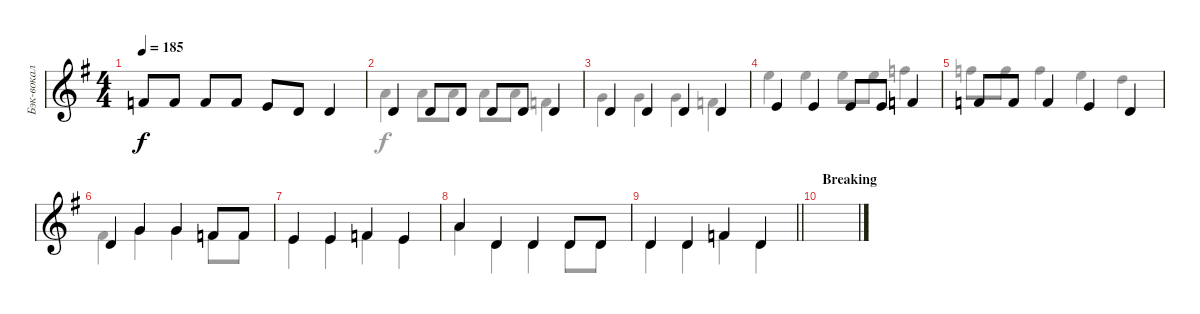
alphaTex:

\track ("Бэк-вокал" "Бэк-вокал") {instrument brasssection}
\staff {score}
\tuning (E4 B3 G3 D3 A2 E2) {hide}
\voice
\ts (4 4)
\tempo 185
\clef g2
\ks eminor
6.2.8{dy f} 6.2.8 6.2.8 6.2.8 5.2.8 3.2.8 3.2.4 |
3.2.4 3.2.8 3.2.8 3.2.8 3.2.8 3.2.4 |
3.2.4 3.2.4 3.2.4 3.2.4 |
5.2.4 5.2.4 5.2.8 5.2.8 6.2.4 |
6.2.8 6.2.8 6.2.4 5.2.4 3.2.4 |
3.2.4 3.1.4 3.1.4 1.1.8 1.1.8 |
0.1.4 0.1.4 1.1.4 0.1.4 |
5.1.4 3.2.4 3.2.4 3.2.8 3.2.8 |
\barLineRight lightlight
3.2.4 3.2.4 6.2.4 3.2.4 |
\section ("" "Breaking")
|
|
|
|
|
|
\voice
\clef g2
\ottava regular
\simile none
\ks eminor
|
5.1.4 5.1.8 5.1.8 5.1.8 5.1.8 1.1.4 |
3.1.4 3.1.4 3.1.4 1.1.4 |
12.1.4 12.1.4 12.1.8 12.1.8 13.1.4 |
13.1.8 13.1.8 13.1.4 12.1.4 15.2.4 |
1.1.4 3.1.4 3.1.4 1.1.8 1.1.8 |
0.1.4 0.1.4 1.1.4 0.1.4 |
5.1.4 3.2.4 3.2.4 3.2.8 3.2.8 |
\barLineRight lightlight
3.2.4 3.2.4 6.2.4 3.2.4 |
|
|
|
|
|
|
